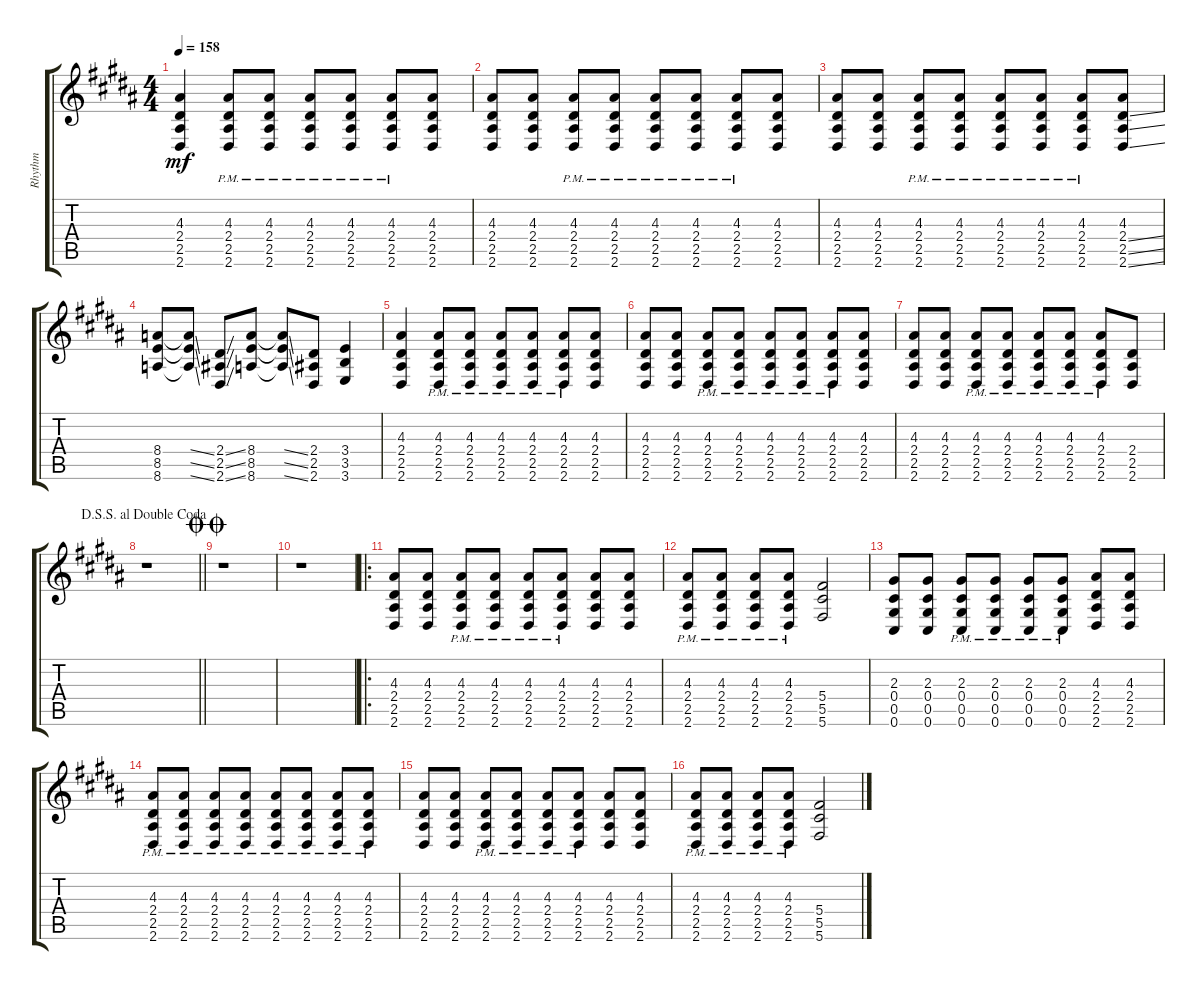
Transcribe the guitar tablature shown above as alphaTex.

\track ("Rhythm" "Rhythm") {instrument distortionguitar}
\staff {score tabs}
\tuning (Eb4 Bb3 Gb3 Db3 Ab2 Db2) {hide}
\ts (4 4)
\tempo 158
\clef g2
\ks g#minor
(4.3 2.4 2.5 2.6).4{dy mf} (4.3{pm} 2.4{pm} 2.5{pm} 2.6{pm}).8 (4.3{pm} 2.4{pm} 2.5{pm} 2.6{pm}).8 (4.3{pm} 2.4{pm} 2.5{pm} 2.6{pm}).8 (4.3{pm} 2.4{pm} 2.5{pm} 2.6{pm}).8 (4.3{pm} 2.4{pm} 2.5{pm} 2.6{pm}).8 (4.3 2.4 2.5 2.6).8 |
\ks b
(4.3 2.4 2.5 2.6).8 (4.3 2.4 2.5 2.6).8 (4.3{pm} 2.4{pm} 2.5{pm} 2.6{pm}).8 (4.3{pm} 2.4{pm} 2.5{pm} 2.6{pm}).8 (4.3{pm} 2.4{pm} 2.5{pm} 2.6{pm}).8 (4.3{pm} 2.4{pm} 2.5{pm} 2.6{pm}).8 (4.3{pm} 2.4{pm} 2.5{pm} 2.6{pm}).8 (4.3 2.4 2.5 2.6).8 |
\ks g#minor
(4.3 2.4 2.5 2.6).8 (4.3 2.4 2.5 2.6).8 (4.3{pm} 2.4{pm} 2.5{pm} 2.6{pm}).8 (4.3{pm} 2.4{pm} 2.5{pm} 2.6{pm}).8 (4.3{pm} 2.4{pm} 2.5{pm} 2.6{pm}).8 (4.3{pm} 2.4{pm} 2.5{pm} 2.6{pm}).8 (4.3{pm} 2.4{pm} 2.5{pm} 2.6{pm}).8 (4.3 2.4{ss} 2.5{ss} 2.6{ss}).8 |
\ks b
(8.4 8.5 8.6).8 (8.4{ss t} 8.5{ss t} 8.6{ss t}).8 (2.4{ss} 2.5{ss} 2.6{ss}).8 (8.4 8.5 8.6).8 (8.4{ss t} 8.5{ss t} 8.6{ss t}).8 (2.4 2.5 2.6).8 (3.4 3.5 3.6).4 |
\ks g#minor
(4.3 2.4 2.5 2.6).4 (4.3{pm} 2.4{pm} 2.5{pm} 2.6{pm}).8 (4.3{pm} 2.4{pm} 2.5{pm} 2.6{pm}).8 (4.3{pm} 2.4{pm} 2.5{pm} 2.6{pm}).8 (4.3{pm} 2.4{pm} 2.5{pm} 2.6{pm}).8 (4.3{pm} 2.4{pm} 2.5{pm} 2.6{pm}).8 (4.3 2.4 2.5 2.6).8 |
(4.3 2.4 2.5 2.6).8 (4.3 2.4 2.5 2.6).8 (4.3{pm} 2.4{pm} 2.5{pm} 2.6{pm}).8 (4.3{pm} 2.4{pm} 2.5{pm} 2.6{pm}).8 (4.3{pm} 2.4{pm} 2.5{pm} 2.6{pm}).8 (4.3{pm} 2.4{pm} 2.5{pm} 2.6{pm}).8 (4.3{pm} 2.4{pm} 2.5{pm} 2.6{pm}).8 (4.3 2.4 2.5 2.6).8 |
\ks b
(4.3 2.4 2.5 2.6).8 (4.3 2.4 2.5 2.6).8 (4.3{pm} 2.4{pm} 2.5{pm} 2.6{pm}).8 (4.3{pm} 2.4{pm} 2.5{pm} 2.6{pm}).8 (4.3{pm} 2.4{pm} 2.5{pm} 2.6{pm}).8 (4.3{pm} 2.4{pm} 2.5{pm} 2.6{pm}).8 (4.3{pm} 2.4{pm} 2.5{pm} 2.6{pm}).8 (2.4 2.5 2.6).8 |
\jump dalsegnosegnoaldoublecoda
\barLineRight lightlight
\ks g#minor
r.1 |
\jump doublecoda
\ks b
r.1 |
\ks g#minor
r.1 |
\ro
(4.3 2.4 2.5 2.6).8 (4.3 2.4 2.5 2.6).8 (4.3{pm} 2.4{pm} 2.5{pm} 2.6{pm}).8 (4.3{pm} 2.4{pm} 2.5{pm} 2.6{pm}).8 (4.3{pm} 2.4{pm} 2.5{pm} 2.6{pm}).8 (4.3{pm} 2.4{pm} 2.5{pm} 2.6{pm}).8 (4.3 2.4 2.5 2.6).8 (4.3 2.4 2.5 2.6).8 |
\ks b
(4.3{pm} 2.4{pm} 2.5{pm} 2.6{pm}).8 (4.3{pm} 2.4{pm} 2.5{pm} 2.6{pm}).8 (4.3{pm} 2.4{pm} 2.5{pm} 2.6{pm}).8 (4.3{pm} 2.4{pm} 2.5{pm} 2.6{pm}).8 (5.4 5.5 5.6).2 |
\ks g#minor
(2.3 0.4 0.5 0.6).8 (2.3 0.4 0.5 0.6).8 (2.3{pm} 0.4{pm} 0.5{pm} 0.6{pm}).8 (2.3{pm} 0.4{pm} 0.5{pm} 0.6{pm}).8 (2.3{pm} 0.4{pm} 0.5{pm} 0.6{pm}).8 (2.3{pm} 0.4{pm} 0.5{pm} 0.6{pm}).8 (4.3 2.4 2.5 2.6).8 (4.3 2.4 2.5 2.6).8 |
(4.3{pm} 2.4{pm} 2.5{pm} 2.6{pm}).8 (4.3{pm} 2.4{pm} 2.5{pm} 2.6{pm}).8 (4.3{pm} 2.4{pm} 2.5{pm} 2.6{pm}).8 (4.3{pm} 2.4{pm} 2.5{pm} 2.6{pm}).8 (4.3{pm} 2.4{pm} 2.5{pm} 2.6{pm}).8 (4.3{pm} 2.4{pm} 2.5{pm} 2.6{pm}).8 (4.3{pm} 2.4{pm} 2.5{pm} 2.6{pm}).8 (4.3{pm} 2.4{pm} 2.5{pm} 2.6{pm}).8 |
(4.3 2.4 2.5 2.6).8 (4.3 2.4 2.5 2.6).8 (4.3{pm} 2.4{pm} 2.5{pm} 2.6{pm}).8 (4.3{pm} 2.4{pm} 2.5{pm} 2.6{pm}).8 (4.3{pm} 2.4{pm} 2.5{pm} 2.6{pm}).8 (4.3{pm} 2.4{pm} 2.5{pm} 2.6{pm}).8 (4.3 2.4 2.5 2.6).8 (4.3 2.4 2.5 2.6).8 |
\ks b
(4.3{pm} 2.4{pm} 2.5{pm} 2.6{pm}).8 (4.3{pm} 2.4{pm} 2.5{pm} 2.6{pm}).8 (4.3{pm} 2.4{pm} 2.5{pm} 2.6{pm}).8 (4.3{pm} 2.4{pm} 2.5{pm} 2.6{pm}).8 (5.4 5.5 5.6).2
